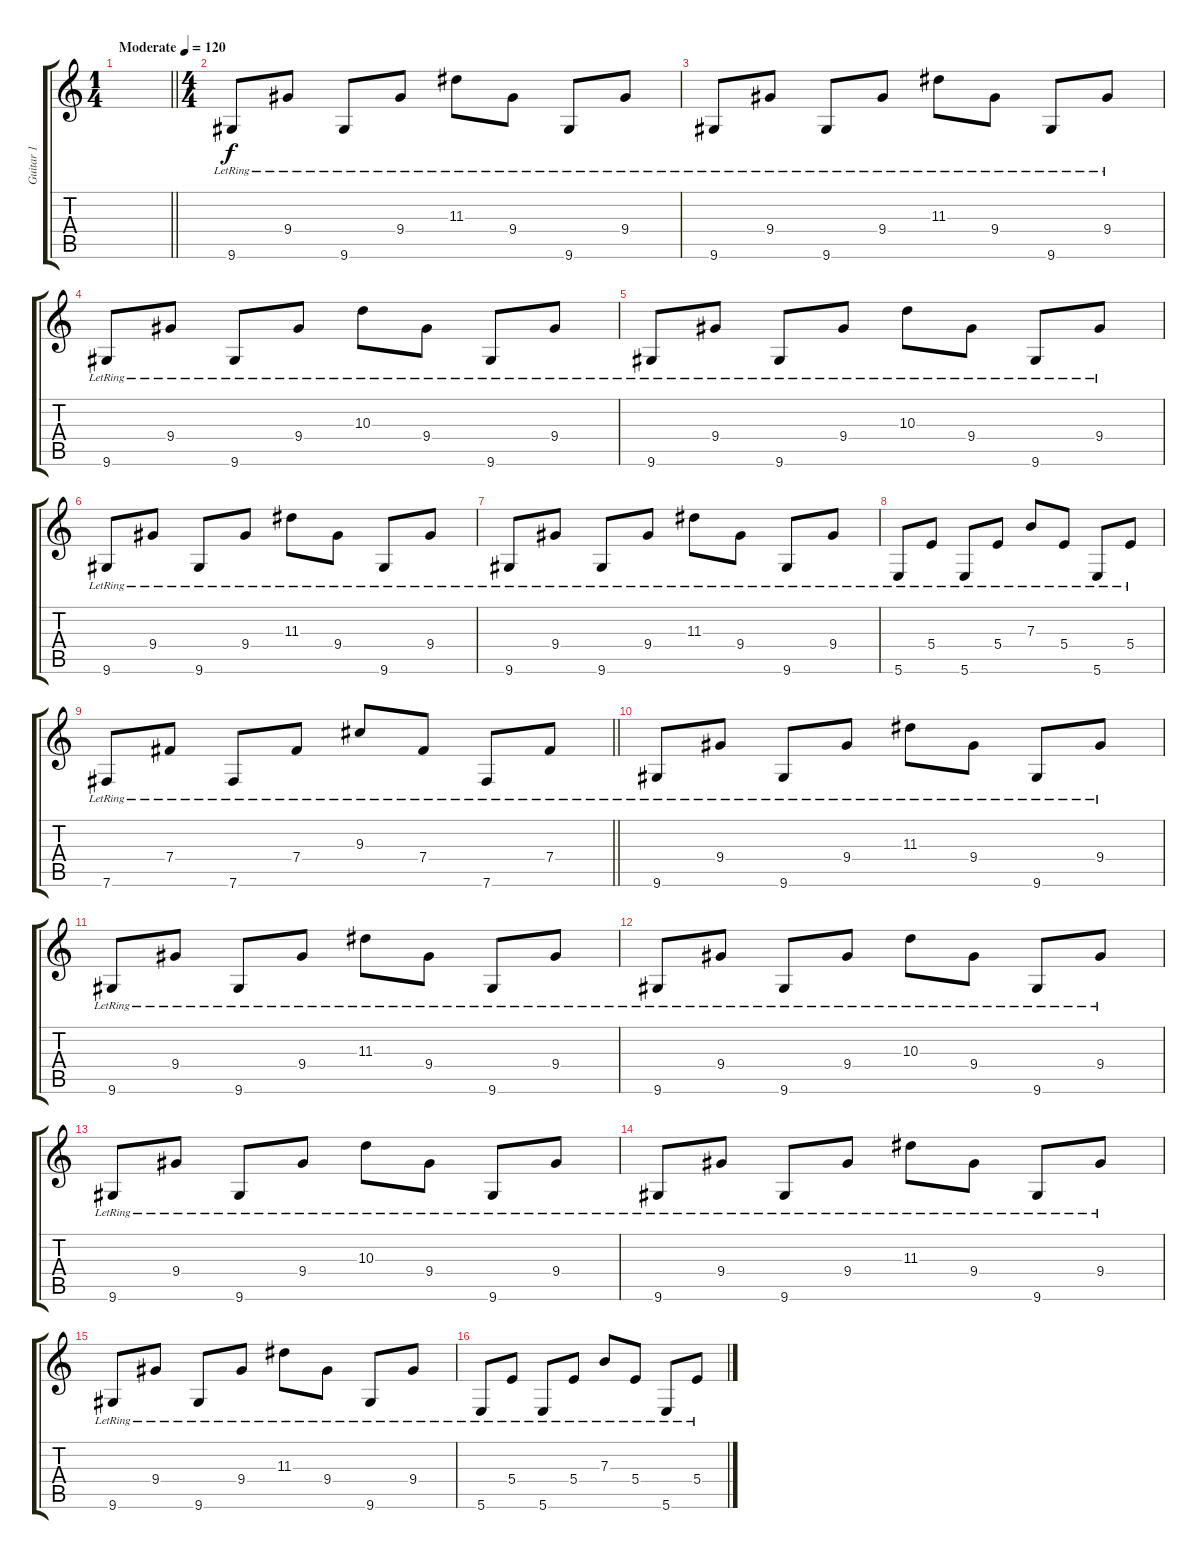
\track ("Guitar 1" "Guitar 1") {instrument electricguitarjazz}
\staff {score tabs}
\tuning (Db4 Ab3 E3 B2 Gb2 B1) {hide}
\ts (1 4)
\tempo (120 "Moderate")
\clef g2
\barLineRight lightlight
\ks c
|
\ts (4 4)
9.6{lr}.8 9.4{lr}.8 9.6{lr}.8 9.4{lr}.8 11.3{lr}.8 9.4{lr}.8 9.6{lr}.8 9.4{lr}.8 |
9.6{lr}.8 9.4{lr}.8 9.6{lr}.8 9.4{lr}.8 11.3{lr}.8 9.4{lr}.8 9.6{lr}.8 9.4{lr}.8 |
9.6{lr}.8 9.4{lr}.8 9.6{lr}.8 9.4{lr}.8 10.3{lr}.8 9.4{lr}.8 9.6{lr}.8 9.4{lr}.8 |
9.6{lr}.8 9.4{lr}.8 9.6{lr}.8 9.4{lr}.8 10.3{lr}.8 9.4{lr}.8 9.6{lr}.8 9.4{lr}.8 |
9.6{lr}.8 9.4{lr}.8 9.6{lr}.8 9.4{lr}.8 11.3{lr}.8 9.4{lr}.8 9.6{lr}.8 9.4{lr}.8 |
9.6{lr}.8 9.4{lr}.8 9.6{lr}.8 9.4{lr}.8 11.3{lr}.8 9.4{lr}.8 9.6{lr}.8 9.4{lr}.8 |
5.6{lr}.8 5.4{lr}.8 5.6{lr}.8 5.4{lr}.8 7.3{lr}.8 5.4{lr}.8 5.6{lr}.8 5.4{lr}.8 |
\barLineRight lightlight
7.6{lr}.8 7.4{lr}.8 7.6{lr}.8 7.4{lr}.8 9.3{lr}.8 7.4{lr}.8 7.6{lr}.8 7.4{lr}.8 |
9.6{lr}.8 9.4{lr}.8 9.6{lr}.8 9.4{lr}.8 11.3{lr}.8 9.4{lr}.8 9.6{lr}.8 9.4{lr}.8 |
9.6{lr}.8 9.4{lr}.8 9.6{lr}.8 9.4{lr}.8 11.3{lr}.8 9.4{lr}.8 9.6{lr}.8 9.4{lr}.8 |
9.6{lr}.8 9.4{lr}.8 9.6{lr}.8 9.4{lr}.8 10.3{lr}.8 9.4{lr}.8 9.6{lr}.8 9.4{lr}.8 |
9.6{lr}.8 9.4{lr}.8 9.6{lr}.8 9.4{lr}.8 10.3{lr}.8 9.4{lr}.8 9.6{lr}.8 9.4{lr}.8 |
9.6{lr}.8 9.4{lr}.8 9.6{lr}.8 9.4{lr}.8 11.3{lr}.8 9.4{lr}.8 9.6{lr}.8 9.4{lr}.8 |
9.6{lr}.8 9.4{lr}.8 9.6{lr}.8 9.4{lr}.8 11.3{lr}.8 9.4{lr}.8 9.6{lr}.8 9.4{lr}.8 |
5.6{lr}.8 5.4{lr}.8 5.6{lr}.8 5.4{lr}.8 7.3{lr}.8 5.4{lr}.8 5.6{lr}.8 5.4{lr}.8
